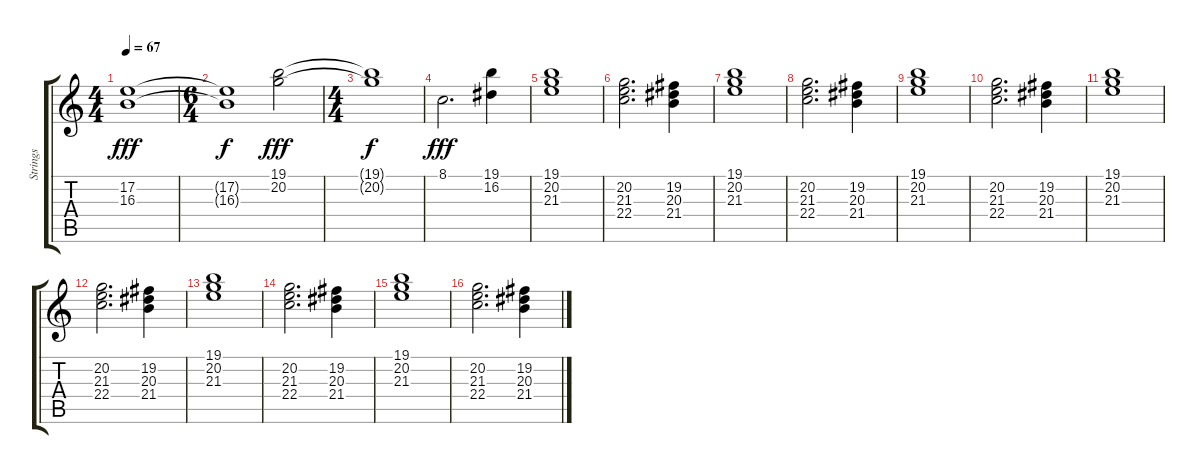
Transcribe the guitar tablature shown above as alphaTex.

\track ("Strings " "Strings ") {instrument stringensemble1}
\staff {score tabs}
\tuning (E4 B3 G3 D3 A2 E2) {hide}
\ts (4 4)
\tempo 67
\clef g2
\ks c
(17.2 16.3).1{dy fff} |
\ts (6 4)
(17.2{t} 16.3{t}).1{dy f} (19.1 20.2).2{dy fff} |
\ts (4 4)
(19.1{t} 20.2{t}).1{dy f} |
8.1.2{d dy fff} (19.1 16.2).4 |
(19.1 20.2 21.3).1 |
(20.2 21.3 22.4).2{d} (19.2 20.3 21.4).4 |
(19.1 20.2 21.3).1 |
(20.2 21.3 22.4).2{d} (19.2 20.3 21.4).4 |
(19.1 20.2 21.3).1 |
(20.2 21.3 22.4).2{d} (19.2 20.3 21.4).4 |
(19.1 20.2 21.3).1 |
(20.2 21.3 22.4).2{d} (19.2 20.3 21.4).4 |
(19.1 20.2 21.3).1 |
(20.2 21.3 22.4).2{d} (19.2 20.3 21.4).4 |
(19.1 20.2 21.3).1 |
(20.2 21.3 22.4).2{d} (19.2 20.3 21.4).4
